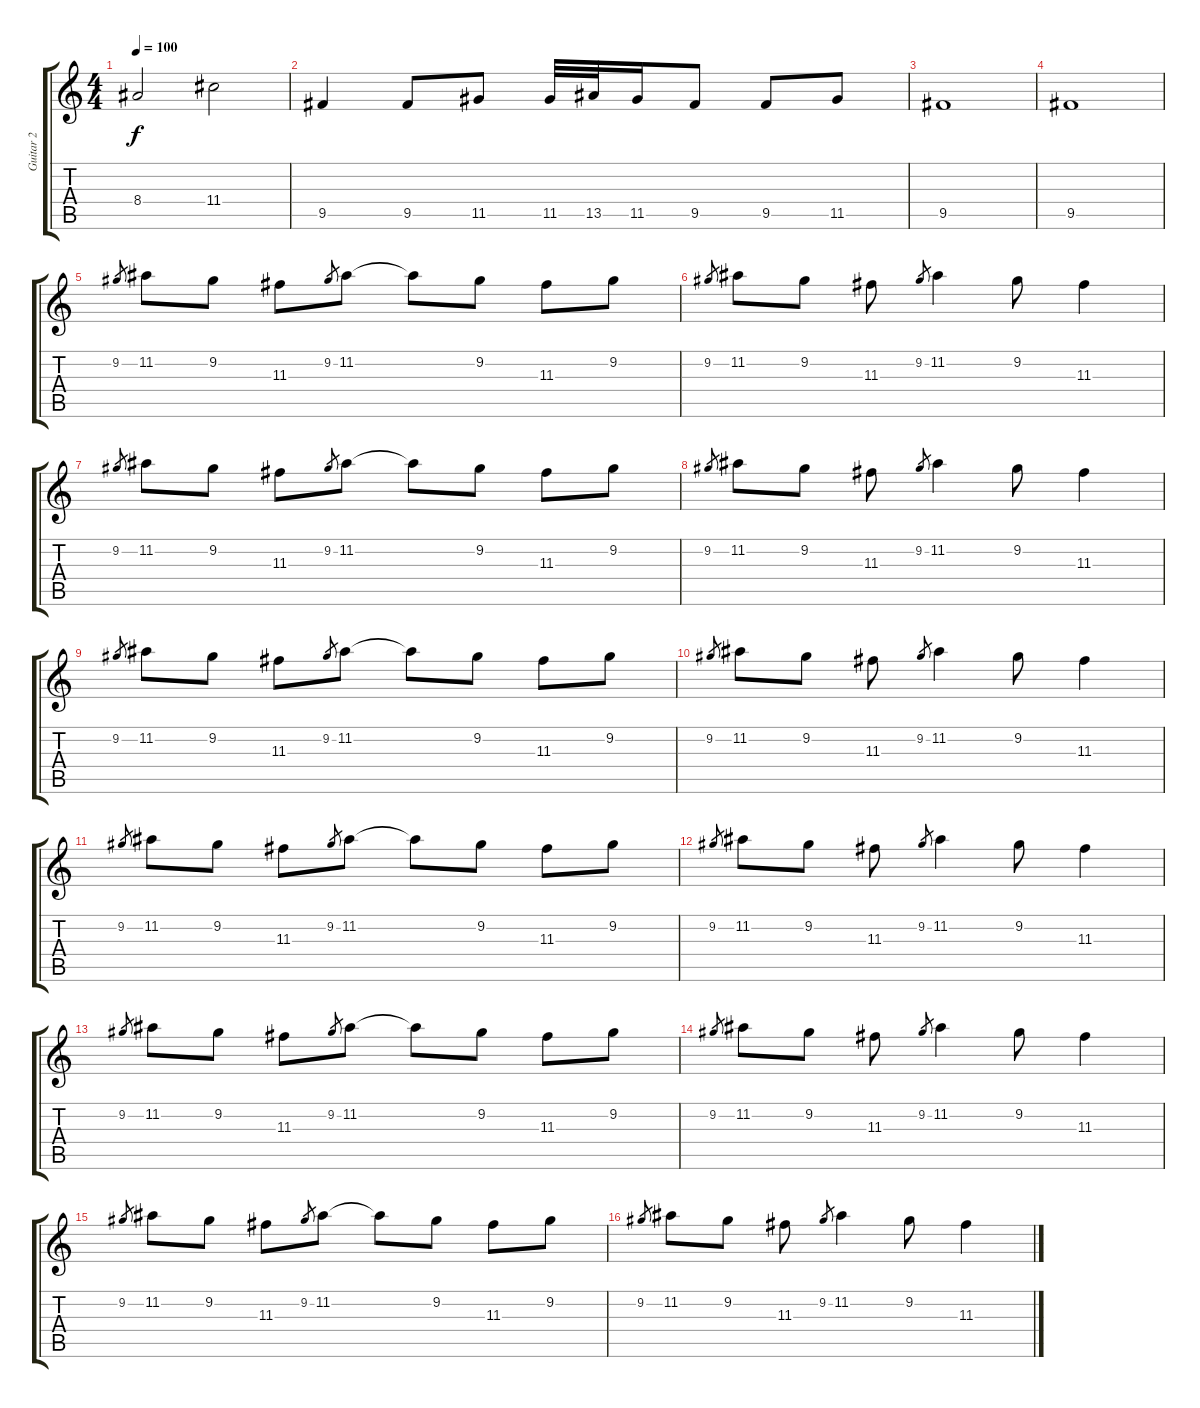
\track ("Guitar 2" "Guitar 2") {instrument electricguitarjazz}
\staff {score tabs}
\tuning (E4 B3 G3 D3 A2 E2) {hide}
\ts (4 4)
\tempo 100
\clef g2
\ks c
8.4.2{dy f} 11.4.2 |
9.5.4 9.5.8 11.5.8 11.5.32 13.5.32 11.5.16 9.5.8 9.5.8 11.5.8 |
9.5.1 |
9.5.1 |
9.2.8{gr} 11.2.8 9.2.8 11.3.8 9.2.8{gr} 11.2.8 11.2{t}.8 9.2.8 11.3.8 9.2.8 |
9.2.8{gr} 11.2.8 9.2.8 11.3.8 9.2.8{gr} 11.2.4 9.2.8 11.3.4 |
9.2.8{gr} 11.2.8 9.2.8 11.3.8 9.2.8{gr} 11.2.8 11.2{t}.8 9.2.8 11.3.8 9.2.8 |
9.2.8{gr} 11.2.8 9.2.8 11.3.8 9.2.8{gr} 11.2.4 9.2.8 11.3.4 |
9.2.8{gr} 11.2.8 9.2.8 11.3.8 9.2.8{gr} 11.2.8 11.2{t}.8 9.2.8 11.3.8 9.2.8 |
9.2.8{gr} 11.2.8 9.2.8 11.3.8 9.2.8{gr} 11.2.4 9.2.8 11.3.4 |
9.2.8{gr} 11.2.8 9.2.8 11.3.8 9.2.8{gr} 11.2.8 11.2{t}.8 9.2.8 11.3.8 9.2.8 |
9.2.8{gr} 11.2.8 9.2.8 11.3.8 9.2.8{gr} 11.2.4 9.2.8 11.3.4 |
9.2.8{gr} 11.2.8 9.2.8 11.3.8 9.2.8{gr} 11.2.8 11.2{t}.8 9.2.8 11.3.8 9.2.8 |
9.2.8{gr} 11.2.8 9.2.8 11.3.8 9.2.8{gr} 11.2.4 9.2.8 11.3.4 |
9.2.8{gr} 11.2.8 9.2.8 11.3.8 9.2.8{gr} 11.2.8 11.2{t}.8 9.2.8 11.3.8 9.2.8 |
9.2.8{gr} 11.2.8 9.2.8 11.3.8 9.2.8{gr} 11.2.4 9.2.8 11.3.4
